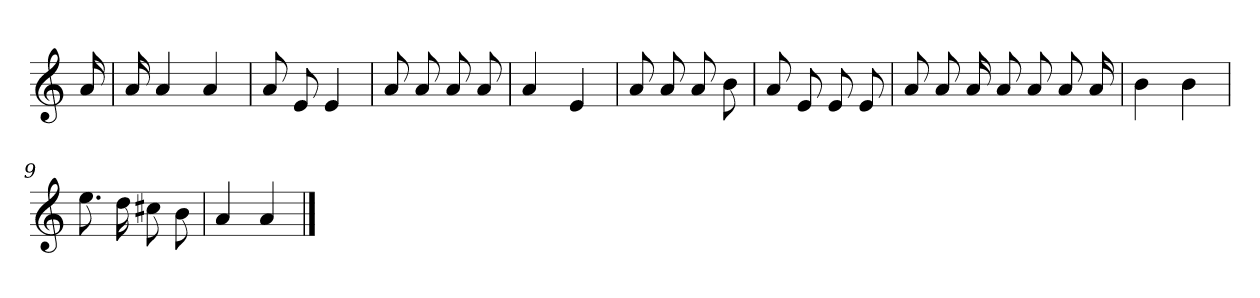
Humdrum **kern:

**kern
*part1
*staff1
*clefG2
*k[]
=
16a
=1
16a
4a
4a
=2
8a
8e
4e
=3
8a
8a
8a
8a
=4
4a
4e
=5
8a
8a
8a
8b
=6
8a
8e
8e
8e
=7
8a
8a
16a
8a
8a
8a
16a
=8
4b
4b
=9
8.ee
16dd
8cc#X
8b
=10
4a
4a
==
*-
